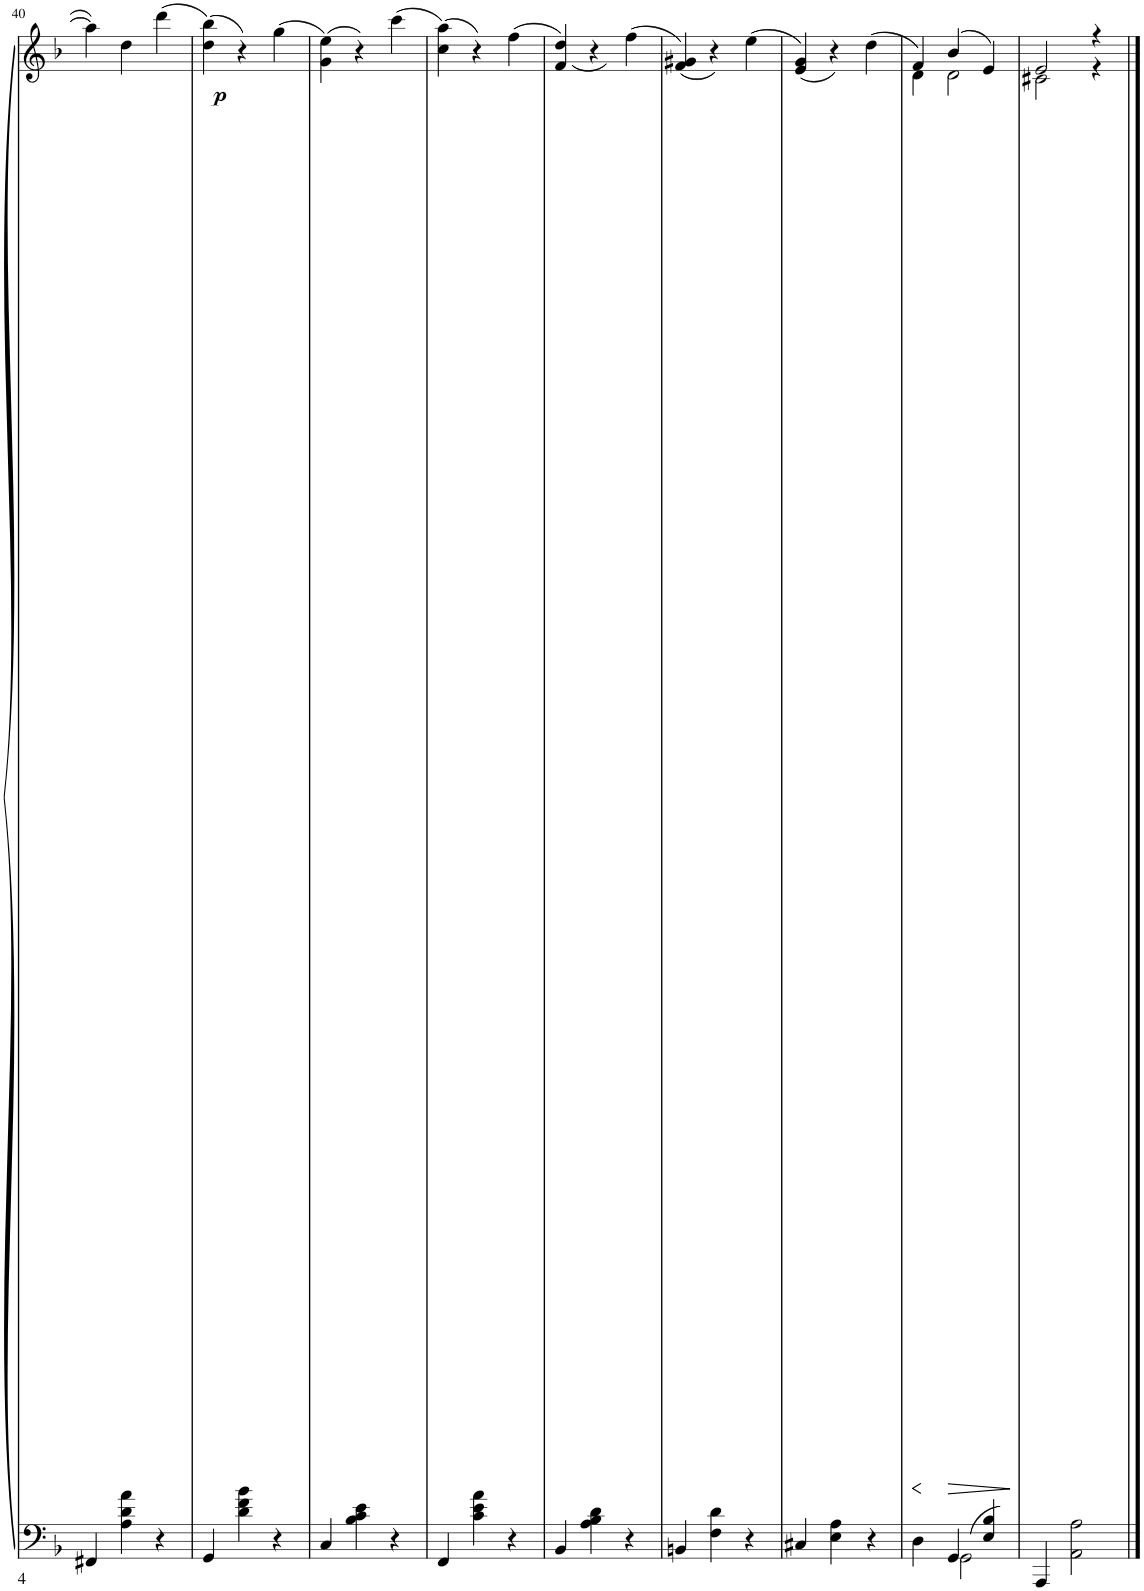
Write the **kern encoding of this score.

**kern	**kern	**dynam
*part1	*part1	*part1
*staff2	*staff1	*staff1/2
*I"Piano	*	*
*I'Pno	*	*
!!LO:PB:g=z
*clefF4	*clefG2	*
*k[b-]	*k[b-]	*
*M3/4	*M3/4	*
=40	=40	=40
4FF#X/	4aa\]	.
4A\ 4d\ 4a\	4dd\	.
4r	(4ddd\	.
=41	=41	=41
!	!	!LO:DY:b
4GG/	(4dd\ 4bb-\)	p
4d\ 4f\ 4b-\	4r)	.
4r	(4gg\	.
=42	=42	=42
4C/	(4g\ 4ee\)	.
4B-\ 4c\ 4e\	4r)	.
4r	(4ccc\	.
=43	=43	=43
4FF/	(4cc\ 4aa\)	.
4c\ 4e\ 4a\	4r)	.
4r	(4ff\	.
=44	=44	=44
4BB-/	(4f/ 4dd/)	.
4A\ 4B-\ 4d\	4r)	.
4r	(4ff\	.
=45	=45	=45
4BBn/	(4f/ 4g#X/)	.
4F\ 4d\	4r)	.
4r	(4ee\	.
=46	=46	=46
4C#X/	(4e/ 4g/)	.
4E\ 4A\	4r)	.
4r	(4dd\	.
=47	=47	=47
*^	*	*
!	!	!	!LO:HP:b
*	*	*^	*
4D\	4ryy	4f/)	4d\	<
!	!	!	!	!LO:HP:b
4GG/	2GG\	(4b-/	2d\	>
4E/ 4B-/	.	4e/)	.	.
*v	*v	*	*	*
*	*v	*v	*
.	.	[ ]
=48	=48	=48
*	*^	*
4AAA/	2e/	2c#X\	.
2AA\ 2A\	.	.	.
.	4r	4r	.
*	*v	*v	*
==	==	==
*-	*-	*-
